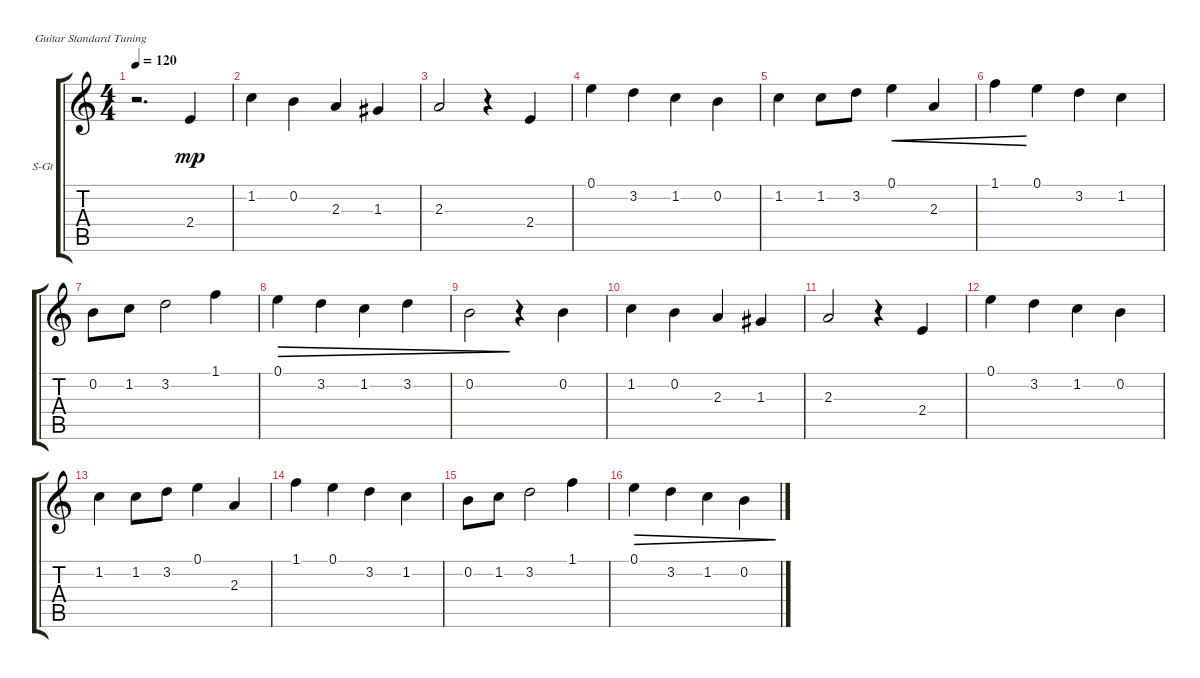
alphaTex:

\defaultSystemsLayout 4
\bracketExtendMode groupsimilarinstruments
\firstSystemTrackNameOrientation horizontal
\otherSystemsTrackNameOrientation horizontal
\track ("Steel Guitar" "S-Gt") {instrument acousticguitarsteel}
\staff {score tabs}
\tuning (E4 B3 G3 D3 A2 E2)
\ts (4 4)
\tempo 120
\clef g2
\ks c
r.2{d dy mp instrument acousticguitarsteel} 2.4.4 |
1.2.4 0.2.4 2.3.4 1.3.4 |
2.3.2 r.4 2.4.4 |
0.1.4 3.2.4 1.2.4 0.2.4 |
1.2.4 1.2.8 3.2.8 0.1.4{cre} 2.3.4{cre} |
1.1.4{cre} 0.1.4 3.2.4 1.2.4 |
0.2.8 1.2.8 3.2.2 1.1.4 |
0.1.4{dec} 3.2.4{dec} 1.2.4{dec} 3.2.4{dec} |
0.2.2{dec} r.4 0.2.4 |
1.2.4 0.2.4 2.3.4 1.3.4 |
2.3.2 r.4 2.4.4 |
0.1.4 3.2.4 1.2.4 0.2.4 |
1.2.4 1.2.8 3.2.8 0.1.4 2.3.4 |
1.1.4 0.1.4 3.2.4 1.2.4 |
0.2.8 1.2.8 3.2.2 1.1.4 |
0.1.4{dec} 3.2.4{dec} 1.2.4{dec} 0.2.4{dec}
